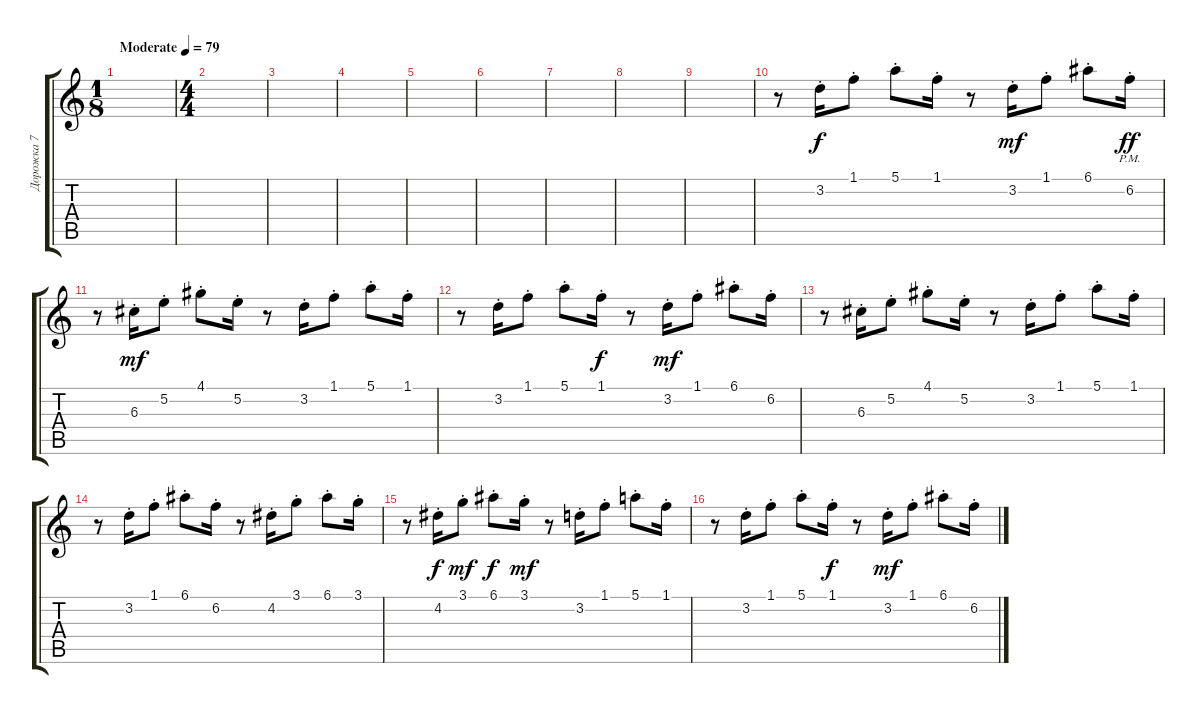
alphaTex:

\track ("Дорожка 7" "Дорожка 7") {instrument synthbass1}
\staff {score tabs}
\tuning (E4 B3 G3 D3 A2 E2) {hide}
\ts (1 8)
\tempo (79 "Moderate")
\clef g2
\ks c
|
\ts (4 4)
|
|
|
|
|
|
|
|
r.8 3.2{st}.16 1.1{st}.8 5.1{st}.8 1.1{st}.16{dy f} r.8 3.2{st}.16{dy mf} 1.1{st}.8 6.1{st}.8 6.2{pm st}.16{dy ff} |
r.8 6.3{st}.16{dy mf} 5.2{st}.8 4.1{st}.8 5.2{st}.16 r.8 3.2{st}.16 1.1{st}.8 5.1{st}.8 1.1{st}.16 |
r.8 3.2{st}.16 1.1{st}.8 5.1{st}.8 1.1{st}.16{dy f} r.8 3.2{st}.16{dy mf} 1.1{st}.8 6.1{st}.8 6.2{st}.16 |
r.8 6.3{st}.16 5.2{st}.8 4.1{st}.8 5.2{st}.16 r.8 3.2{st}.16 1.1{st}.8 5.1{st}.8 1.1{st}.16 |
r.8 3.2{st}.16 1.1{st}.8 6.1{st}.8 6.2{st}.16 r.8 4.2{st}.16 3.1{st}.8 6.1{st}.8 3.1{st}.16 |
r.8 4.2{st}.16{dy f} 3.1{st}.8{dy mf} 6.1{st}.8{dy f} 3.1{st}.16{dy mf} r.8 3.2{st}.16 1.1{st}.8 5.1{st}.8 1.1{st}.16 |
r.8 3.2{st}.16 1.1{st}.8 5.1{st}.8 1.1{st}.16{dy f} r.8 3.2{st}.16{dy mf} 1.1{st}.8 6.1{st}.8 6.2{st}.16
